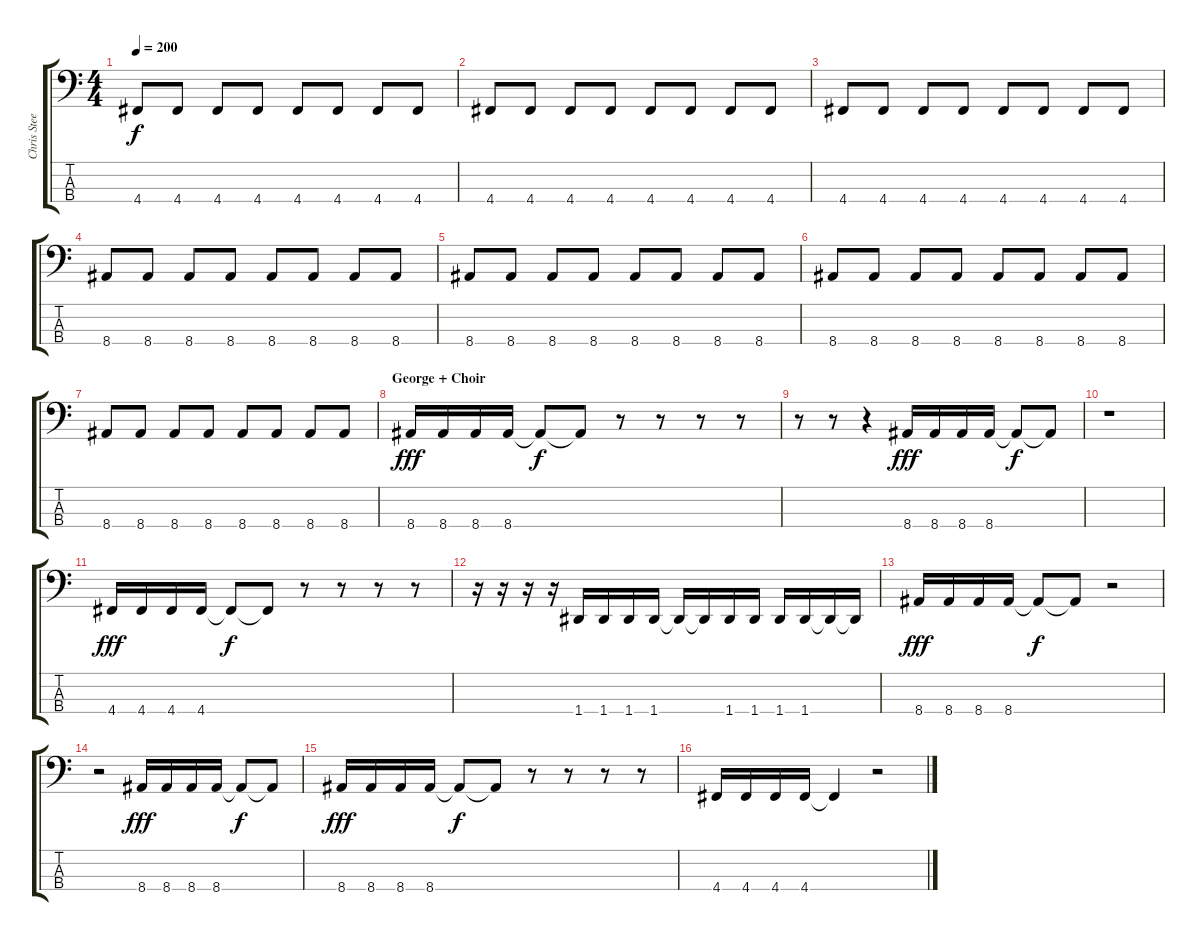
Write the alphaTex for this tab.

\track ("Chris Steele" "Chris Stee") {instrument electricbasspick}
\staff {score tabs}
\tuning (G2 D2 A1 D1) {hide}
\ts (4 4)
\tempo 200
\clef f4
\ks c
4.4.8{dy f} 4.4.8 4.4.8 4.4.8 4.4.8 4.4.8 4.4.8 4.4.8 |
4.4.8 4.4.8 4.4.8 4.4.8 4.4.8 4.4.8 4.4.8 4.4.8 |
4.4.8 4.4.8 4.4.8 4.4.8 4.4.8 4.4.8 4.4.8 4.4.8 |
8.4.8 8.4.8 8.4.8 8.4.8 8.4.8 8.4.8 8.4.8 8.4.8 |
8.4.8 8.4.8 8.4.8 8.4.8 8.4.8 8.4.8 8.4.8 8.4.8 |
8.4.8 8.4.8 8.4.8 8.4.8 8.4.8 8.4.8 8.4.8 8.4.8 |
8.4.8 8.4.8 8.4.8 8.4.8 8.4.8 8.4.8 8.4.8 8.4.8 |
\section ("" "George + Choir")
8.4.16{dy fff} 8.4.16 8.4.16 8.4.16 8.4{t}.8{dy f} 8.4{t}.8 r.8 r.8 r.8 r.8 |
r.8 r.8 r.4 8.4.16{dy fff} 8.4.16 8.4.16 8.4.16 8.4{t}.8{dy f} 8.4{t}.8 |
r.1 |
4.4.16{dy fff} 4.4.16 4.4.16 4.4.16 4.4{t}.8{dy f} 4.4{t}.8 r.8 r.8 r.8 r.8 |
r.16 r.16 r.16 r.16 1.4.16 1.4.16 1.4.16 1.4.16 1.4{t}.16 1.4{t}.16 1.4.16 1.4.16 1.4.16 1.4.16 1.4{t}.16 1.4{t}.16 |
8.4.16{dy fff} 8.4.16 8.4.16 8.4.16 8.4{t}.8{dy f} 8.4{t}.8 r.2 |
r.2 8.4.16{dy fff} 8.4.16 8.4.16 8.4.16 8.4{t}.8{dy f} 8.4{t}.8 |
8.4.16{dy fff} 8.4.16 8.4.16 8.4.16 8.4{t}.8{dy f} 8.4{t}.8 r.8 r.8 r.8 r.8 |
4.4.16 4.4.16 4.4.16 4.4.16 4.4{t}.4 r.2
